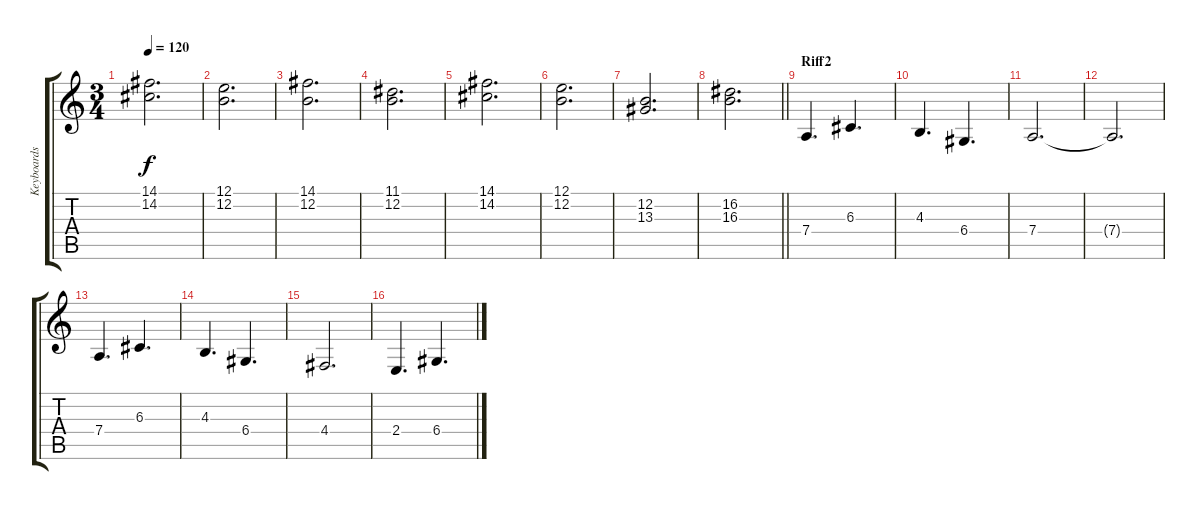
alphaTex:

\track ("Keyboards" "Keyboards") {instrument stringensemble2}
\staff {score tabs}
\tuning (E4 B3 G3 D3 A2 E2) {hide}
\ts (3 4)
\tempo 120
\clef g2
\ks c
(14.1 14.2).2{d dy f} |
(12.1 12.2).2{d} |
(14.1 12.2).2{d} |
(11.1 12.2).2{d} |
(14.1 14.2).2{d} |
(12.1 12.2).2{d} |
(12.2 13.3).2{d} |
\barLineRight lightlight
(16.2 16.3).2{d} |
\section ("" "Riff2")
7.4.4{d volume 8} 6.3.4{d} |
4.3.4{d} 6.4.4{d} |
7.4.2{d} |
7.4{t}.2{d} |
7.4.4{d} 6.3.4{d} |
4.3.4{d} 6.4.4{d} |
4.4.2{d} |
2.4.4{d} 6.4.4{d}
